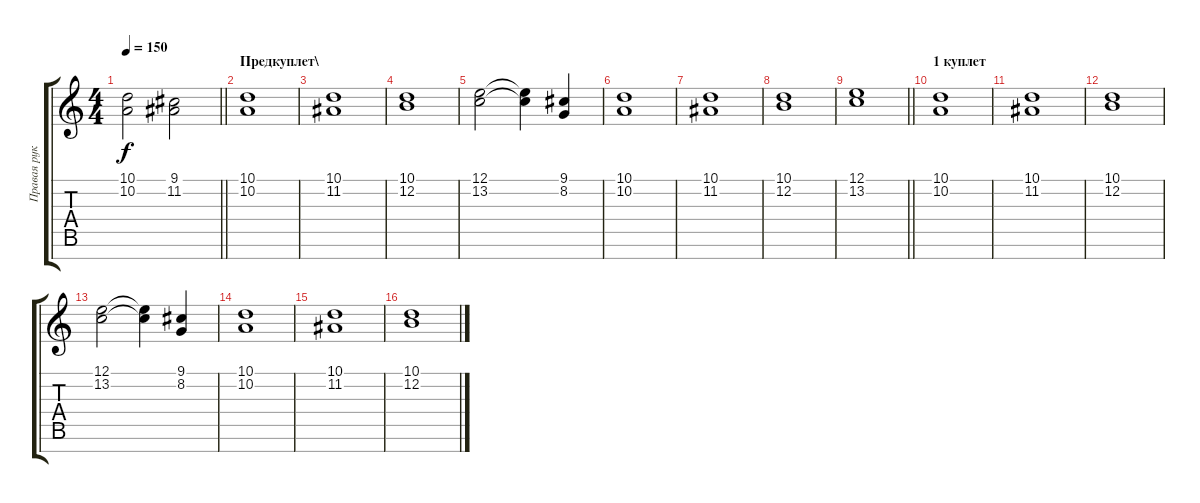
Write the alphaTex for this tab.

\track ("Правая рука" "Правая рук") {instrument stringensemble1}
\staff {score tabs}
\tuning (E4 B3 G3 D3 A2 E2 B1) {hide}
\ts (4 4)
\tempo 150
\clef g2
\barLineRight lightlight
\ks c
(10.1{t} 10.2{t}).2{dy f} (9.1 11.2).2 |
\section ("" "Предкуплет\\")
(10.1 10.2).1 |
(10.1 11.2).1 |
(10.1 12.2).1 |
(12.1 13.2).2 (12.1{t} 13.2{t}).4 (9.1 8.2).4 |
(10.1 10.2).1 |
(10.1 11.2).1 |
(10.1 12.2).1 |
\barLineRight lightlight
(12.1 13.2).1 |
\section ("" "1 куплет")
(10.1 10.2).1 |
(10.1 11.2).1 |
(10.1 12.2).1 |
(12.1 13.2).2 (12.1{t} 13.2{t}).4 (9.1 8.2).4 |
(10.1 10.2).1 |
(10.1 11.2).1 |
(10.1 12.2).1
